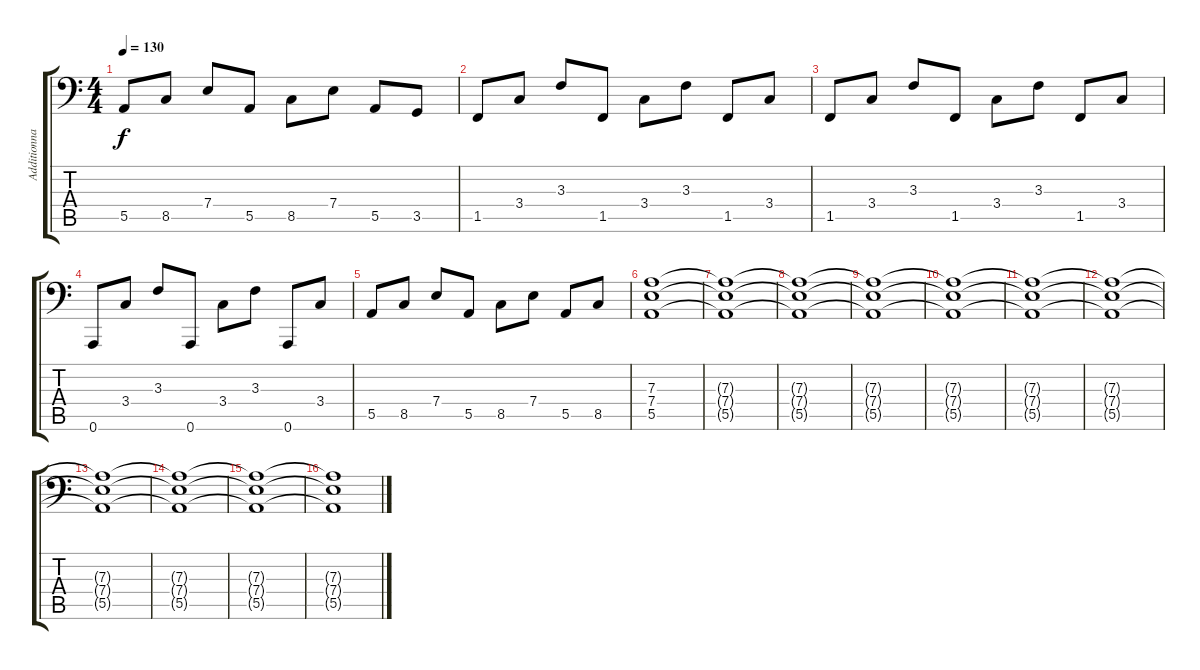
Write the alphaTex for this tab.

\track ("Additionnal" "Additionna") {instrument stringensemble1}
\staff {score tabs}
\tuning (B3 G3 D3 A2 E2 A1) {hide}
\ts (4 4)
\tempo 130
\clef f4
\ks c
5.5.8{dy f} 8.5.8 7.4.8 5.5.8 8.5.8 7.4.8 5.5.8 3.5.8 |
1.5.8 3.4.8 3.3.8 1.5.8 3.4.8 3.3.8 1.5.8 3.4.8 |
1.5.8 3.4.8 3.3.8 1.5.8 3.4.8 3.3.8 1.5.8 3.4.8 |
0.6.8 3.4.8 3.3.8 0.6.8 3.4.8 3.3.8 0.6.8 3.4.8 |
5.5.8 8.5.8 7.4.8 5.5.8 8.5.8 7.4.8 5.5.8 8.5.8 |
(7.3 7.4 5.5).1{volume 8} |
(7.3{t} 7.4{t} 5.5{t}).1 |
(7.3{t} 7.4{t} 5.5{t}).1 |
(7.3{t} 7.4{t} 5.5{t}).1 |
(7.3{t} 7.4{t} 5.5{t}).1 |
(7.3{t} 7.4{t} 5.5{t}).1 |
(7.3{t} 7.4{t} 5.5{t}).1 |
(7.3{t} 7.4{t} 5.5{t}).1 |
(7.3{t} 7.4{t} 5.5{t}).1 |
(7.3{t} 7.4{t} 5.5{t}).1 |
(7.3{t} 7.4{t} 5.5{t}).1
